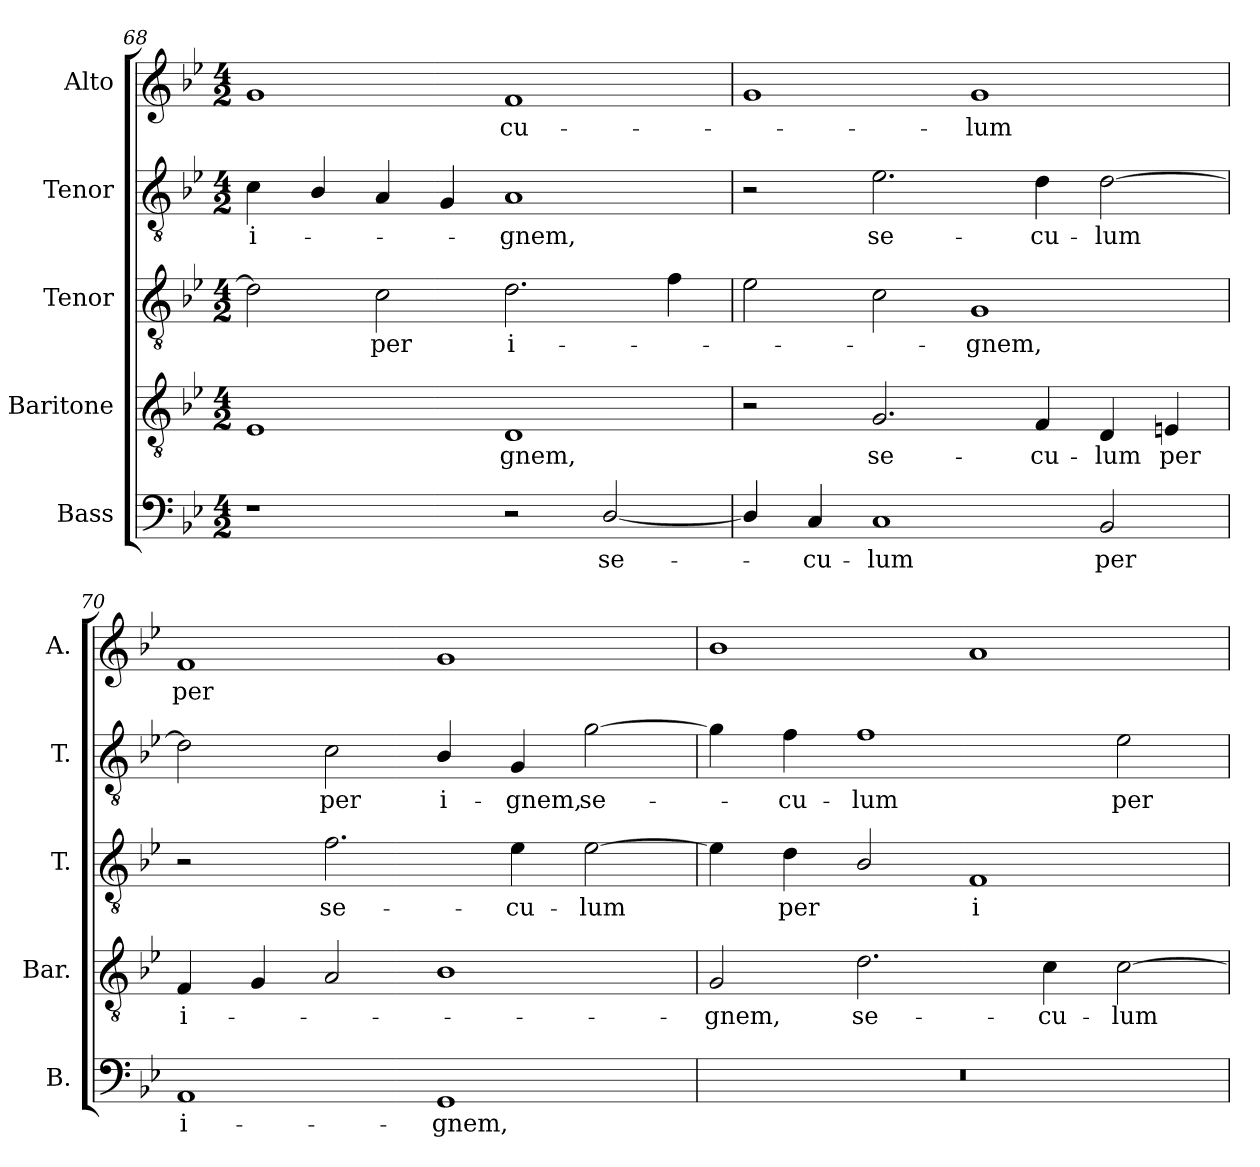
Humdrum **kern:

**kern	**text	**kern	**text	**kern	**text	**kern	**text	**kern	**text
*part5	*part5	*part4	*part4	*part3	*part3	*part2	*part2	*part1	*part1
*staff5	*staff5	*staff4	*staff4	*staff3	*staff3	*staff2	*staff2	*staff1	*staff1
*I"Bass	*	*I"Baritone	*	*I"Tenor	*	*I"Tenor	*	*I"Alto	*
*I'B.	*	*I'Bar.	*	*I'T.	*	*I'T.	*	*I'A.	*
*clefF4	*	*clefGv2	*	*clefGv2	*	*clefGv2	*	*clefG2	*
*	*	*ITrd7c12	*	*ITrd7c12	*	*ITrd7c12	*	*	*
*k[b-e-]	*	*k[b-e-]	*	*k[b-e-]	*	*k[b-e-]	*	*k[b-e-]	*
*B-:	*	*B-:	*	*B-:	*	*B-:	*	*B-:	*
*M4/2	*	*M4/2	*	*M4/2	*	*M4/2	*	*M4/2	*
=68	=68	=68	=68	=68	=68	=68	=68	=68	=68
!	!	!	!	!	!	!	!LO:LY:b:color=#000000	!	!
1r	.	1EE-i	.	2Di\]	.	4Ci\	i-	1gi	.
.	.	.	.	.	.	4BB-i/	.	.	.
!	!	!	!	!	!LO:LY:b:color=#000000	!	!	!	!
.	.	.	.	2Ci\	per	4AAi/	.	.	.
.	.	.	.	.	.	4GGi/	.	.	.
!	!	!	!LO:LY:b:color=#000000	!	!	!	!	!	!
!	!	!	!	!	!LO:LY:b:color=#000000	!	!	!	!
!	!	!	!	!	!	!	!LO:LY:b:color=#000000	!	!
!	!	!	!	!	!	!	!	!	!LO:LY:b:color=#000000
2r	.	1DDi	-gnem,	2.Di\	i-	1AAi	-gnem,	1fi	-cu-
!	!LO:LY:b:color=#000000	!	!	!	!	!	!	!	!
[2Di/	se-	.	.	.	.	.	.	.	.
.	.	.	.	4Fi\	.	.	.	.	.
=69	=69	=69	=69	=69	=69	=69	=69	=69	=69
4Di/]	.	2r	.	2E-i\	.	2r	.	1gi	.
!	!LO:LY:b:color=#000000	!	!	!	!	!	!	!	!
4Ci/	-cu-	.	.	.	.	.	.	.	.
!	!LO:LY:b:color=#000000	!	!	!	!	!	!	!	!
!	!	!	!LO:LY:b:color=#000000	!	!	!	!	!	!
!	!	!	!	!	!	!	!LO:LY:b:color=#000000	!	!
1Ci	-lum	2.GGi/	se-	2Ci\	.	2.E-i\	se-	.	.
!	!	!	!	!	!LO:LY:b:color=#000000	!	!	!	!
!	!	!	!	!	!	!	!	!	!LO:LY:b:color=#000000
.	.	.	.	1GGi	-gnem,	.	.	1gi	-lum
!	!	!	!LO:LY:b:color=#000000	!	!	!	!	!	!
!	!	!	!	!	!	!	!LO:LY:b:color=#000000	!	!
.	.	4FFi/	-cu-	.	.	4Di\	-cu-	.	.
!	!LO:LY:b:color=#000000	!	!	!	!	!	!	!	!
!	!	!	!LO:LY:b:color=#000000	!	!	!	!	!	!
!	!	!	!	!	!	!	!LO:LY:b:color=#000000	!	!
2BB-i/	per	4DDi/	-lum	.	.	[2Di\	-lum	.	.
!	!	!	!LO:LY:b:color=#000000	!	!	!	!	!	!
.	.	4EEni/	per	.	.	.	.	.	.
=70	=70	=70	=70	=70	=70	=70	=70	=70	=70
!	!LO:LY:b:color=#000000	!	!	!	!	!	!	!	!
!	!	!	!LO:LY:b:color=#000000	!	!	!	!	!	!
!	!	!	!	!	!	!	!	!	!LO:LY:b:color=#000000
1AAi	i-	4FFi/	i-	2r	.	2Di\]	.	1fi	per
.	.	4GGi/	.	.	.	.	.	.	.
!	!	!	!	!	!LO:LY:b:color=#000000	!	!	!	!
!	!	!	!	!	!	!	!LO:LY:b:color=#000000	!	!
.	.	2AAi/	.	2.Fi\	se-	2Ci\	per	.	.
!	!LO:LY:b:color=#000000	!	!	!	!	!	!	!	!
!	!	!	!	!	!	!	!LO:LY:b:color=#000000	!	!
1GGi	-gnem,	1BB-i	.	.	.	4BB-i/	i-	1gi	.
!	!	!	!	!	!LO:LY:b:color=#000000	!	!	!	!
!	!	!	!	!	!	!	!LO:LY:b:color=#000000	!	!
.	.	.	.	4E-i\	-cu-	4GGi/	-gnem,	.	.
!	!	!	!	!	!LO:LY:b:color=#000000	!	!	!	!
!	!	!	!	!	!	!	!LO:LY:b:color=#000000	!	!
.	.	.	.	[2E-i\	-lum	[2Gi\	se-	.	.
!!LO:PB:g=z
=71	=71	=71	=71	=71	=71	=71	=71	=71	=71
!LO:N:vis=1	!	!	!	!	!	!	!	!	!
!	!	!	!LO:LY:b:color=#000000	!	!	!	!	!	!
0r	.	2GGi/	-gnem,	4E-i\]	.	4Gi\]	.	1b-i	.
!	!	!	!	!	!LO:LY:b:color=#000000	!	!	!	!
!	!	!	!	!	!	!	!LO:LY:b:color=#000000	!	!
.	.	.	.	4Di\	per	4Fi\	-cu-	.	.
!	!	!	!LO:LY:b:color=#000000	!	!	!	!	!	!
!	!	!	!	!	!	!	!LO:LY:b:color=#000000	!	!
.	.	2.Di\	se-	2BB-i/	.	1Fi	-lum	.	.
!	!	!	!	!	!LO:LY:b:color=#000000	!	!	!	!
.	.	.	.	1FFi	i-	.	.	1ai	.
!	!	!	!LO:LY:b:color=#000000	!	!	!	!	!	!
.	.	4Ci\	-cu-	.	.	.	.	.	.
!	!	!	!LO:LY:b:color=#000000	!	!	!	!	!	!
!	!	!	!	!	!	!	!LO:LY:b:color=#000000	!	!
.	.	[2Ci\	-lum	.	.	2E-i\	per	.	.
=	=	=	=	=	=	=	=	=	=
*-	*-	*-	*-	*-	*-	*-	*-	*-	*-
